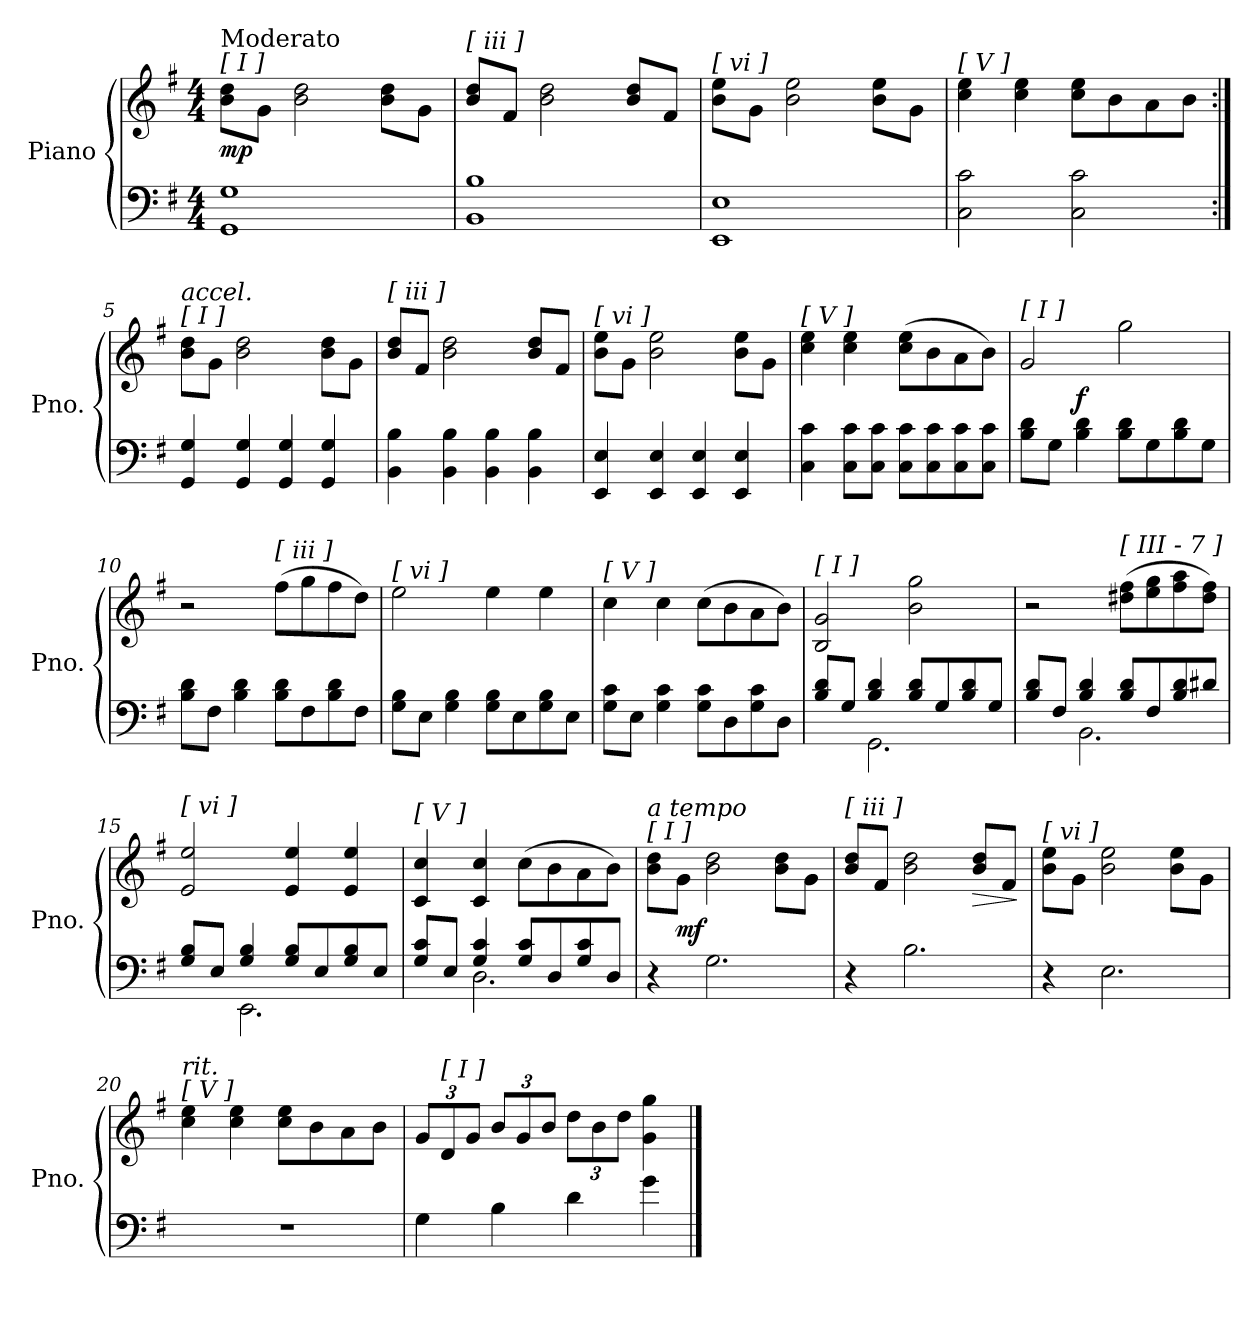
**kern	**kern	**dynam
*part1	*part1	*part1
*staff2	*staff1	*staff1/2
*I"Piano	*	*
*I'Pno.	*	*
*clefF4	*clefG2	*
*k[f#]	*k[f#]	*
*M4/4	*M4/4	*
=1	=1	=1
!	!LO:TX:a:t=[ I ]	!
!	!LO:TX:a:t=Moderato	!
!	!	!LO:DY:b
1GG 1G	8b\ 8dd\L	mp
.	8g\J	.
.	2b\ 2dd\	.
.	8b\ 8dd\L	.
.	8g\J	.
=2	=2	=2
!	!LO:TX:a:t=[ iii ]	!
1BB 1B	8b/ 8dd/L	.
.	8f#/J	.
.	2b\ 2dd\	.
.	8b/ 8dd/L	.
.	8f#/J	.
=3	=3	=3
!	!LO:TX:a:t=[ vi ]	!
1EE 1E	8b\ 8ee\L	.
.	8g\J	.
.	2b\ 2ee\	.
.	8b\ 8ee\L	.
.	8g\J	.
=4	=4	=4
!	!LO:TX:a:t=[ V ]	!
2C\ 2c\	4cc\ 4ee\	.
.	4cc\ 4ee\	.
2C\ 2c\	8cc\ 8ee\L	.
.	8b\	.
.	8a\	.
.	8b\J	.
!!LO:LB:g=z
=5:|!	=5:|!	=5:|!
!	!LO:TX:a:t=[ I ]	!
!	!LO:TX:a:i:t=accel.	!
4GG/ 4G/	8b\ 8dd\L	.
.	8g\J	.
4GG/ 4G/	2b\ 2dd\	.
4GG/ 4G/	.	.
4GG/ 4G/	8b\ 8dd\L	.
.	8g\J	.
=6	=6	=6
!	!LO:TX:a:t=[ iii ]	!
4BB\ 4B\	8b/ 8dd/L	.
.	8f#/J	.
4BB\ 4B\	2b\ 2dd\	.
4BB\ 4B\	.	.
4BB\ 4B\	8b/ 8dd/L	.
.	8f#/J	.
=7	=7	=7
!	!LO:TX:a:t=[ vi ]	!
4EE/ 4E/	8b\ 8ee\L	.
.	8g\J	.
4EE/ 4E/	2b\ 2ee\	.
4EE/ 4E/	.	.
4EE/ 4E/	8b\ 8ee\L	.
.	8g\J	.
=8	=8	=8
!	!LO:TX:a:t=[ V ]	!
4C\ 4c\	4cc\ 4ee\	.
8C\ 8c\L	4cc\ 4ee\	.
8C\ 8c\J	.	.
8C\ 8c\L	(8cc\ 8ee\L	.
8C\ 8c\	8b\	.
8C\ 8c\	8a\	.
8C\ 8c\J	8b\J)	.
!!LO:LB:g=z
=9	=9	=9
!	!LO:TX:a:t=[ I ]	!
8B\ 8d\L	2g/	.
8G\J	.	.
!	!	!LO:DY:a=2
4B\ 4d\	.	f
8B\ 8d\L	2gg\	.
8G\	.	.
8B\ 8d\	.	.
8G\J	.	.
=10	=10	=10
8B\ 8d\L	2r	.
8F#\J	.	.
4B\ 4d\	.	.
!	!LO:TX:a:t=[ iii ]	!
8B\ 8d\L	(8ff#\L	.
8F#\	8gg\	.
8B\ 8d\	8ff#\	.
8F#\J	8dd\J)	.
=11	=11	=11
!	!LO:TX:a:t=[ vi ]	!
8G\ 8B\L	2ee\	.
8E\J	.	.
4G\ 4B\	.	.
8G\ 8B\L	4ee\	.
8E\	.	.
8G\ 8B\	4ee\	.
8E\J	.	.
=12	=12	=12
!	!LO:TX:a:t=[ V ]	!
8G\ 8c\L	4cc\	.
8E\J	.	.
4G\ 4c\	4cc\	.
8G\ 8c\L	(8cc\L	.
8D\	8b\	.
8G\ 8c\	8a\	.
8D\J	8b\J)	.
!!LO:LB:g=z
=13	=13	=13
*^	*	*
!	!	!LO:TX:a:t=[ I ]	!
8B/ 8d/L	4ryy	2B/ 2g/	.
8G/J	.	.	.
4B/ 4d/	2.GG\	.	.
8B/ 8d/L	.	2b\ 2gg\	.
8G/	.	.	.
8B/ 8d/	.	.	.
8G/J	.	.	.
=14	=14	=14	=14
8B/ 8d/L	4ryy	2r	.
8F#/J	.	.	.
4B/ 4d/	2.BB\	.	.
!	!	!LO:TX:a:t=[ III - 7 ]	!
8B/ 8d/L	.	(8dd#X\ 8ff#\L	.
8F#/	.	8ee\ 8gg\	.
8B/ 8d/	.	8ff#\ 8aa\	.
8d#X/J	.	8dd#\ 8ff#\J)	.
=15	=15	=15	=15
!	!	!LO:TX:a:t=[ vi ]	!
8G/ 8B/L	4ryy	2e/ 2ee/	.
8E/J	.	.	.
4G/ 4B/	2.EE\	.	.
8G/ 8B/L	.	4e/ 4ee/	.
8E/	.	.	.
8G/ 8B/	.	4e/ 4ee/	.
8E/J	.	.	.
=16	=16	=16	=16
!	!	!LO:TX:a:t=[ V ]	!
8G/ 8c/L	4ryy	4c/ 4cc/	.
8E/J	.	.	.
4G/ 4c/	2.D\	4c/ 4cc/	.
8G/ 8c/L	.	(8cc\L	.
8D/	.	8b\	.
8G/ 8c/	.	8a\	.
8D/J	.	8b\J)	.
*v	*v	*	*
!!LO:LB:g=z
=17	=17	=17
!	!LO:TX:a:t=[ I ]	!
!	!LO:TX:a:i:t=a tempo	!
4r	8b\ 8dd\L	.
!	!	!LO:DY:b
.	8g\J	mf
2.G\	2b\ 2dd\	.
.	8b\ 8dd\L	.
.	8g\J	.
=18	=18	=18
!	!LO:TX:a:t=[ iii ]	!
4r	8b/ 8dd/L	.
.	8f#/J	.
2.B\	2b\ 2dd\	.
!	!	!LO:HP:b
.	8b/ 8dd/L	>
.	8f#/J	.
.	.	]
=19	=19	=19
!	!LO:TX:a:t=[ vi ]	!
4r	8b\ 8ee\L	.
.	8g\J	.
2.E\	2b\ 2ee\	.
.	8b\ 8ee\L	.
.	8g\J	.
=20	=20	=20
!	!LO:TX:a:t=[ V ]	!
!	!LO:TX:a:i:t=rit.	!
1r	4cc\ 4ee\	.
.	4cc\ 4ee\	.
.	8cc\ 8ee\L	.
.	8b\	.
.	8a\	.
.	8b\J	.
=21	=21	=21
*	*Xbrackettup	*
4G\	12g/L	.
!	!LO:TX:a:t=[ I ]	!
.	12d/	.
.	12g/J	.
4B\	12b/L	.
.	12g/	.
.	12b/J	.
4d\	12dd\L	.
.	12b\	.
.	12dd\J	.
4g\	4g\ 4gg\	.
==	==	==
*-	*-	*-
